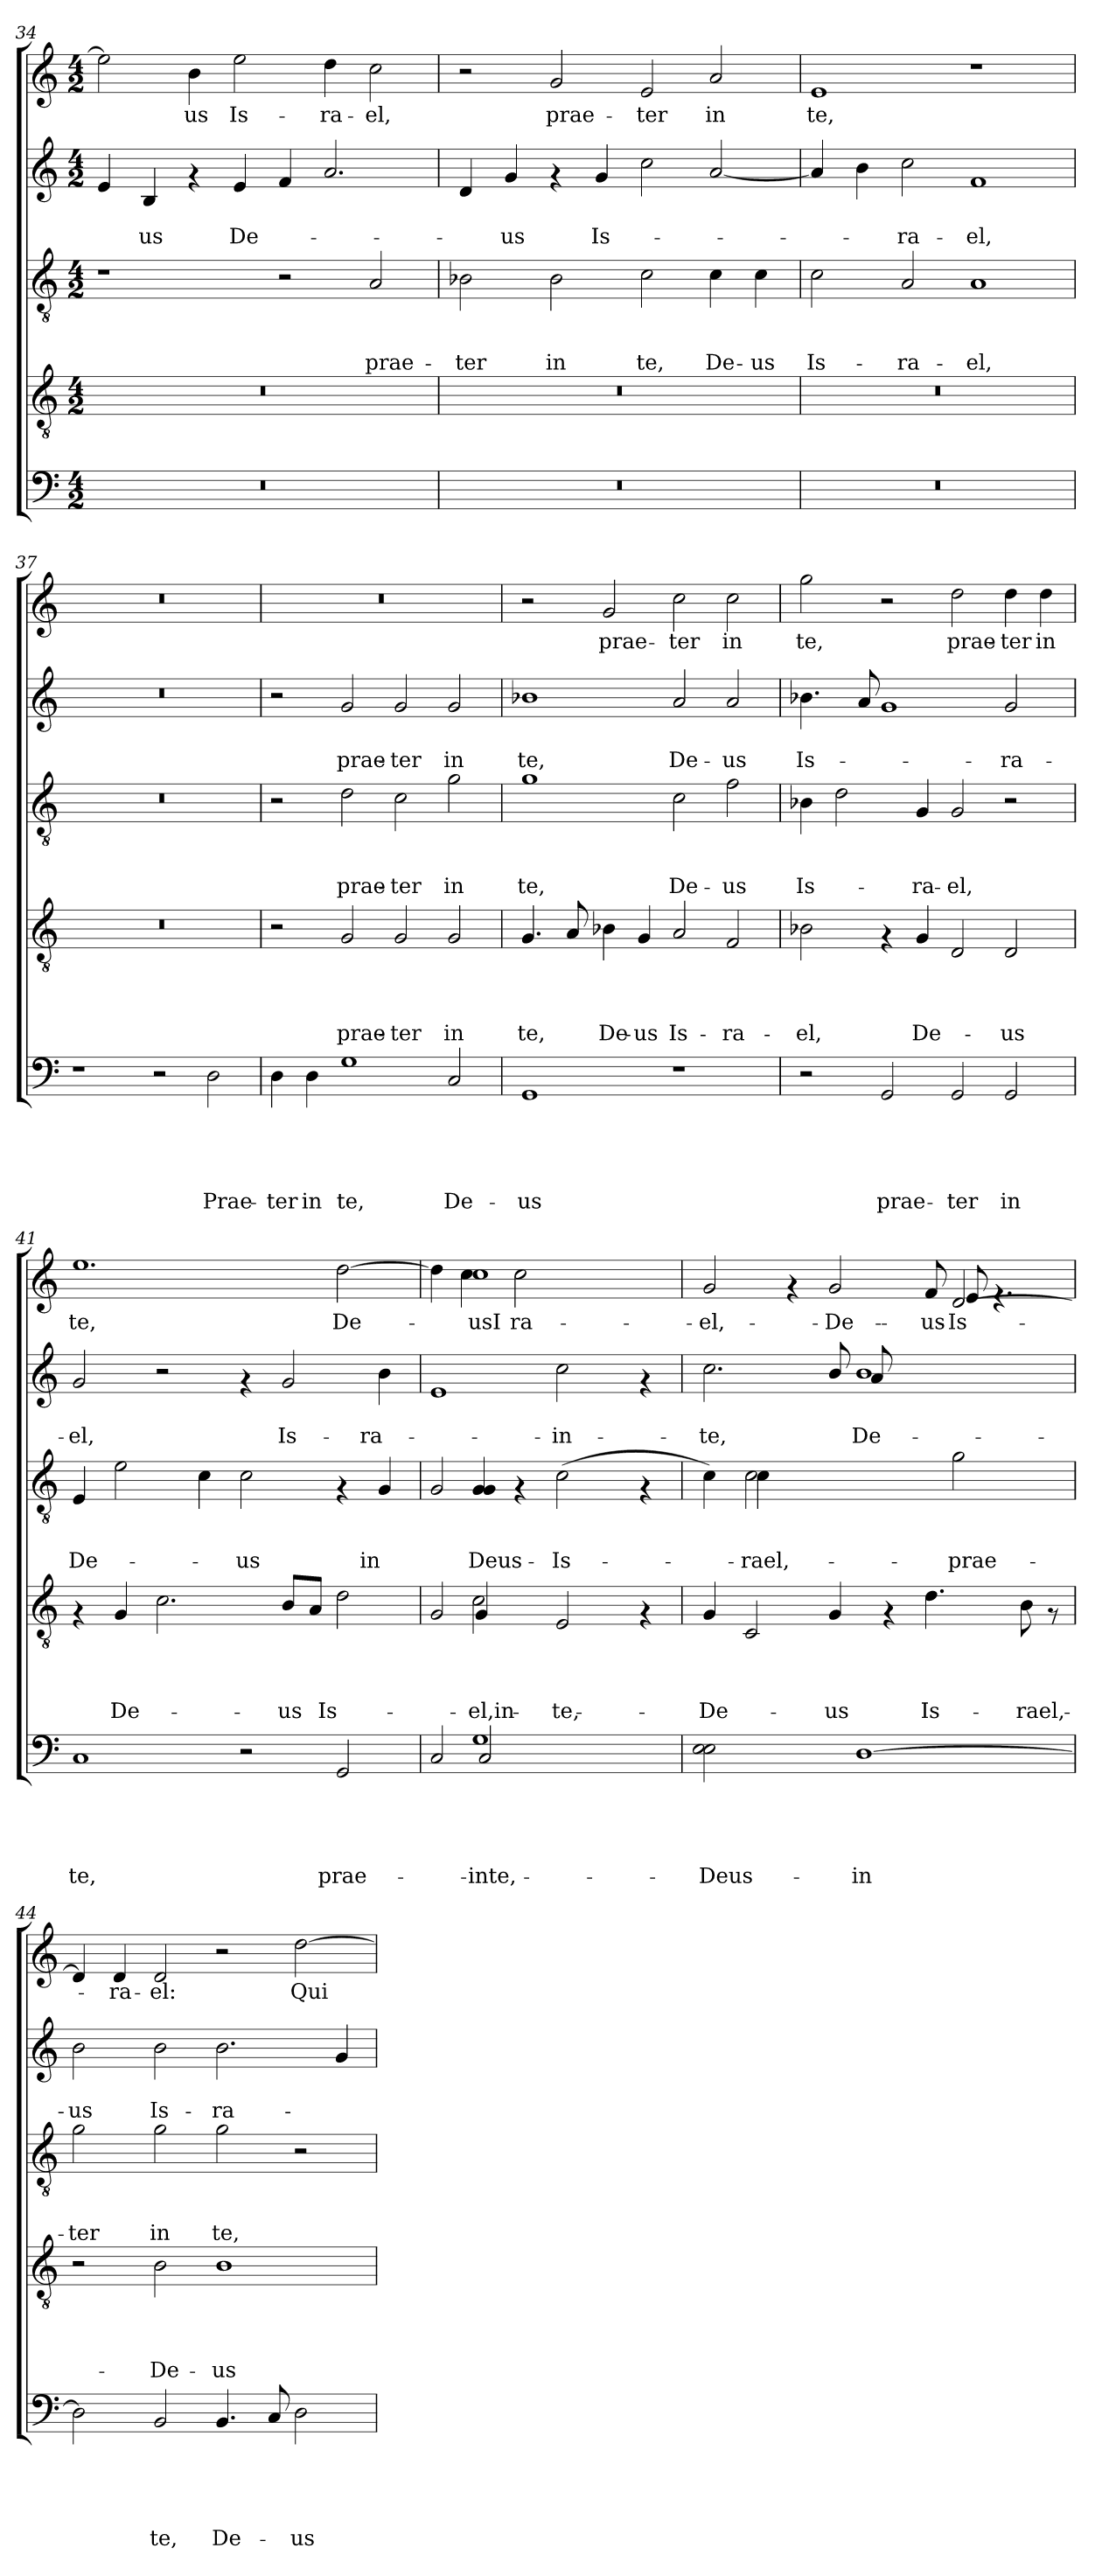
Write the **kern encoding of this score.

**kern	**text	**text	**text	**text	**text	**kern	**text	**text	**text	**text	**kern	**text	**text	**text	**kern	**text	**text	**kern	**text
*part5	*part5	*part5	*part5	*part5	*part5	*part4	*part4	*part4	*part4	*part4	*part3	*part3	*part3	*part3	*part2	*part2	*part2	*part1	*part1
*staff5	*staff5	*staff5	*staff5	*staff5	*staff5	*staff4	*staff4	*staff4	*staff4	*staff4	*staff3	*staff3	*staff3	*staff3	*staff2	*staff2	*staff2	*staff1	*staff1
*clefF4	*	*	*	*	*	*clefGv2	*	*	*	*	*clefGv2	*	*	*	*clefG2	*	*	*clefG2	*
*k[]	*	*	*	*	*	*k[]	*	*	*	*	*k[]	*	*	*	*k[]	*	*	*k[]	*
*C:	*	*	*	*	*	*C:	*	*	*	*	*C:	*	*	*	*C:	*	*	*C:	*
*M4/2	*	*	*	*	*	*M4/2	*	*	*	*	*M4/2	*	*	*	*M4/2	*	*	*M4/2	*
=34	=34	=34	=34	=34	=34	=34	=34	=34	=34	=34	=34	=34	=34	=34	=34	=34	=34	=34	=34
0r	.	.	.	.	.	0r	.	.	.	.	1r	.	.	.	4e/	.	.	2ee\]	.
!	!	!	!	!	!	!	!	!	!	!	!	!	!	!	!	!	!LO:LY:b	!	!
.	.	.	.	.	.	.	.	.	.	.	.	.	.	.	4B/	.	-us	.	.
!	!	!	!	!	!	!	!	!	!	!	!	!	!	!	!	!	!	!	!LO:LY:b
.	.	.	.	.	.	.	.	.	.	.	.	.	.	.	4rf	.	.	4b\	-us
!	!	!	!	!	!	!	!	!	!	!	!	!	!	!	!	!	!LO:LY:b	!	!LO:LY:b
.	.	.	.	.	.	.	.	.	.	.	.	.	.	.	4e/	.	De-	2ee\	Is-
.	.	.	.	.	.	.	.	.	.	.	2r	.	.	.	4f/	.	.	.	.
!	!	!	!	!	!	!	!	!	!	!	!	!	!	!	!	!	!	!	!LO:LY:b
.	.	.	.	.	.	.	.	.	.	.	.	.	.	.	2.a/	.	.	4dd\	-ra-
!	!	!	!	!	!	!	!	!	!	!	!	!	!	!LO:LY:b	!	!	!	!	!LO:LY:b
.	.	.	.	.	.	.	.	.	.	.	2A/	.	.	prae-	.	.	.	2cc\	-el,
=35	=35	=35	=35	=35	=35	=35	=35	=35	=35	=35	=35	=35	=35	=35	=35	=35	=35	=35	=35
!	!	!	!	!	!	!	!	!	!	!	!	!	!	!LO:LY:b	!	!	!	!	!
0r	.	.	.	.	.	0r	.	.	.	.	2B-X\	.	.	-ter	4d/	.	.	2r	.
!	!	!	!	!	!	!	!	!	!	!	!	!	!	!	!	!	!LO:LY:b	!	!
.	.	.	.	.	.	.	.	.	.	.	.	.	.	.	4g/	.	-us	.	.
!	!	!	!	!	!	!	!	!	!	!	!	!	!	!LO:LY:b	!	!	!	!	!LO:LY:b
.	.	.	.	.	.	.	.	.	.	.	2B-\	.	.	in	4rf	.	.	2g/	prae-
!	!	!	!	!	!	!	!	!	!	!	!	!	!	!	!	!	!LO:LY:b	!	!
.	.	.	.	.	.	.	.	.	.	.	.	.	.	.	4g/	.	Is-	.	.
!	!	!	!	!	!	!	!	!	!	!	!	!	!	!LO:LY:b	!	!	!	!	!LO:LY:b
.	.	.	.	.	.	.	.	.	.	.	2c\	.	.	te,	2cc\	.	.	2e/	-ter
!	!	!	!	!	!	!	!	!	!	!	!	!	!	!LO:LY:b	!	!	!	!	!LO:LY:b
.	.	.	.	.	.	.	.	.	.	.	4c\	.	.	De-	[<2a/	.	.	2a/	in
!	!	!	!	!	!	!	!	!	!	!	!	!	!	!LO:LY:b	!	!	!	!	!
.	.	.	.	.	.	.	.	.	.	.	4c\	.	.	-us	.	.	.	.	.
!!LO:PB:g=z
=36	=36	=36	=36	=36	=36	=36	=36	=36	=36	=36	=36	=36	=36	=36	=36	=36	=36	=36	=36
!	!	!	!	!	!	!	!	!	!	!	!	!	!	!LO:LY:b	!	!	!	!	!LO:LY:b
0r	.	.	.	.	.	0r	.	.	.	.	2c\	.	.	Is-	4a/]	.	.	1e	te,
.	.	.	.	.	.	.	.	.	.	.	.	.	.	.	4b\	.	.	.	.
!	!	!	!	!	!	!	!	!	!	!	!	!	!	!LO:LY:b	!	!	!LO:LY:b	!	!
.	.	.	.	.	.	.	.	.	.	.	2A/	.	.	-ra-	2cc\	.	-ra-	.	.
!	!	!	!	!	!	!	!	!	!	!	!	!	!	!LO:LY:b	!	!	!LO:LY:b	!	!
.	.	.	.	.	.	.	.	.	.	.	1A	.	.	-el,	1f	.	-el,	1r	.
=37	=37	=37	=37	=37	=37	=37	=37	=37	=37	=37	=37	=37	=37	=37	=37	=37	=37	=37	=37
1r	.	.	.	.	.	0r	.	.	.	.	0r	.	.	.	0r	.	.	0r	.
2r	.	.	.	.	.	.	.	.	.	.	.	.	.	.	.	.	.	.	.
!	!	!	!	!	!LO:LY:b	!	!	!	!	!	!	!	!	!	!	!	!	!	!
2D\	.	.	.	.	Prae-	.	.	.	.	.	.	.	.	.	.	.	.	.	.
=38	=38	=38	=38	=38	=38	=38	=38	=38	=38	=38	=38	=38	=38	=38	=38	=38	=38	=38	=38
!	!	!	!	!	!LO:LY:b	!	!	!	!	!	!	!	!	!	!	!	!	!	!
4D\	.	.	.	.	-ter	2r	.	.	.	.	2r	.	.	.	2r	.	.	0r	.
!	!	!	!	!	!LO:LY:b	!	!	!	!	!	!	!	!	!	!	!	!	!	!
4D\	.	.	.	.	in	.	.	.	.	.	.	.	.	.	.	.	.	.	.
!	!	!	!	!	!LO:LY:b	!	!	!	!	!LO:LY:b	!	!	!	!LO:LY:b	!	!	!LO:LY:b	!	!
1G	.	.	.	.	te,	2G/	.	.	.	prae-	2d\	.	.	prae-	2g/	.	prae-	.	.
!	!	!	!	!	!	!	!	!	!	!LO:LY:b	!	!	!	!LO:LY:b	!	!	!LO:LY:b	!	!
.	.	.	.	.	.	2G/	.	.	.	-ter	2c\	.	.	-ter	2g/	.	-ter	.	.
!	!	!	!	!	!LO:LY:b	!	!	!	!	!LO:LY:b	!	!	!	!LO:LY:b	!	!	!LO:LY:b	!	!
2C/	.	.	.	.	De-	2G/	.	.	.	in	2g\	.	.	in	2g/	.	in	.	.
=39	=39	=39	=39	=39	=39	=39	=39	=39	=39	=39	=39	=39	=39	=39	=39	=39	=39	=39	=39
!	!	!	!	!	!LO:LY:b	!	!	!	!	!LO:LY:b	!	!	!	!LO:LY:b	!	!	!LO:LY:b	!	!
1GG	.	.	.	.	-us	4.G/	.	.	.	te,	1g	.	.	te,	1b-X	.	te,	2r	.
.	.	.	.	.	.	8A/	.	.	.	.	.	.	.	.	.	.	.	.	.
!	!	!	!	!	!	!	!	!	!	!LO:LY:b	!	!	!	!	!	!	!	!	!LO:LY:b
.	.	.	.	.	.	4B-X\	.	.	.	De-	.	.	.	.	.	.	.	2g/	prae-
!	!	!	!	!	!	!	!	!	!	!LO:LY:b	!	!	!	!	!	!	!	!	!
.	.	.	.	.	.	4G/	.	.	.	-us	.	.	.	.	.	.	.	.	.
!	!	!	!	!	!	!	!	!	!	!LO:LY:b	!	!	!	!LO:LY:b	!	!	!LO:LY:b	!	!LO:LY:b
1r	.	.	.	.	.	2A/	.	.	.	Is-	2c\	.	.	De-	2a/	.	De-	2cc\	-ter
!	!	!	!	!	!	!	!	!	!	!LO:LY:b	!	!	!	!LO:LY:b	!	!	!LO:LY:b	!	!LO:LY:b
.	.	.	.	.	.	2F/	.	.	.	-ra-	2f\	.	.	-us	2a/	.	-us	2cc\	in
=40	=40	=40	=40	=40	=40	=40	=40	=40	=40	=40	=40	=40	=40	=40	=40	=40	=40	=40	=40
!	!	!	!	!	!	!	!	!	!	!LO:LY:b	!	!	!	!LO:LY:b	!	!	!LO:LY:b	!	!LO:LY:b
2r	.	.	.	.	.	2B-X\	.	.	.	-el,	4B-X\	.	.	Is-	4.b-X\	.	Is-	2gg\	te,
.	.	.	.	.	.	.	.	.	.	.	2d\	.	.	.	.	.	.	.	.
.	.	.	.	.	.	.	.	.	.	.	.	.	.	.	8a/	.	.	.	.
!	!	!	!	!	!LO:LY:b	!	!	!	!	!	!	!	!	!	!	!	!	!	!
2GG/	.	.	.	.	prae-	4rF	.	.	.	.	.	.	.	.	1g	.	.	2r	.
!	!	!	!	!	!	!	!	!	!	!LO:LY:b	!	!	!	!LO:LY:b	!	!	!	!	!
.	.	.	.	.	.	4G/	.	.	.	De-	4G/	.	.	-ra-	.	.	.	.	.
!	!	!	!	!	!LO:LY:b	!	!	!	!	!	!	!	!	!LO:LY:b	!	!	!	!	!LO:LY:b
2GG/	.	.	.	.	-ter	2D/	.	.	.	.	2G/	.	.	-el,	.	.	.	2dd\	prae-
!	!	!	!	!	!LO:LY:b	!	!	!	!	!LO:LY:b	!	!	!	!	!	!	!LO:LY:b	!	!LO:LY:b
2GG/	.	.	.	.	in	2D/	.	.	.	-us	2r	.	.	.	2g/	.	-ra-	4dd\	-ter
!	!	!	!	!	!	!	!	!	!	!	!	!	!	!	!	!	!	!	!LO:LY:b
.	.	.	.	.	.	.	.	.	.	.	.	.	.	.	.	.	.	4dd\	in
!!LO:PB:g=z
=41	=41	=41	=41	=41	=41	=41	=41	=41	=41	=41	=41	=41	=41	=41	=41	=41	=41	=41	=41
!	!	!	!	!	!LO:LY:b	!	!	!	!	!	!	!	!	!LO:LY:b	!	!	!LO:LY:b	!	!LO:LY:b
1C	.	.	.	.	te,	4rF	.	.	.	.	4E/	.	.	De-	2g/	.	-el,	1.ee	te,
!	!	!	!	!	!	!	!	!	!	!LO:LY:b	!	!	!	!	!	!	!	!	!
.	.	.	.	.	.	4G/	.	.	.	De-	2e\	.	.	.	.	.	.	.	.
.	.	.	.	.	.	2.c\	.	.	.	.	.	.	.	.	2r	.	.	.	.
.	.	.	.	.	.	.	.	.	.	.	4c\	.	.	.	.	.	.	.	.
!	!	!	!	!	!	!	!	!	!	!	!	!	!	!LO:LY:b	!	!	!	!	!
2r	.	.	.	.	.	.	.	.	.	.	2c\	.	.	-us	4rf	.	.	.	.
!	!	!	!	!	!	!	!	!	!	!LO:LY:b	!	!	!	!	!	!	!LO:LY:b	!	!
.	.	.	.	.	.	8B/L	.	.	.	-us	.	.	.	.	2g/	.	Is-	.	.
.	.	.	.	.	.	8A/J	.	.	.	.	.	.	.	.	.	.	.	.	.
!	!	!	!	!	!LO:LY:b	!	!	!	!	!LO:LY:b	!	!	!	!	!	!	!	!	!LO:LY:b
2GG/	.	.	.	.	prae-	2d\	.	.	.	Is-	4rF	.	.	.	.	.	.	[>2dd\	De-
!	!	!	!	!	!	!	!	!	!	!	!	!	!	!LO:LY:b	!	!	!LO:LY:b	!	!
.	.	.	.	.	.	.	.	.	.	.	4G/	.	.	in	4b\	.	-ra-	.	.
=42	=42	=42	=42	=42	=42	=42	=42	=42	=42	=42	=42	=42	=42	=42	=42	=42	=42	=42	=42
*^	*	*	*	*	*	*^	*	*	*	*	*^	*	*	*	*^	*	*	*^	*
*	*^	*	*	*	*	*	*	*^	*	*	*	*	*	*	*	*	*	*	*	*	*	*	*	*
2C/	4ryy	4ryy	.	.	.	.	.	2G/	4ryy	4ryy	.	.	.	.	2G/	4ryy	.	.	.	1e	2.ryy	.	.	4dd\]	4ryy	.
!	!	!	!	!	!	!	!LO:LY:b	!	!	!	!	!	!	!LO:LY:b	!	!	!	!	!LO:LY:b	!	!	!	!	!	!	!LO:LY:b
.	1G	2C/	.	.	.	.	-inte,	.	2c\	4G/	.	.	.	-el,in	.	4G/ 4G/	.	.	Deus-	.	.	.	.	1cc	4cc\	-usI
!	!	!	!	!	!	!	!	!	!	!	!	!	!	!	!	!	!	!	!	!	!	!	!	!	!	!LO:LY:b
4ryy	.	.	.	.	.	.	.	1ryy	.	4ryy	.	.	.	.	1ryy	4rF	.	.	.	.	.	.	.	.	2cc\	ra-
!	!	!	!	!	!	!	!	!	!	!	!	!	!	!LO:LY:b	!	!	!	!	!LO:LY:b	!	!	!	!LO:LY:b	!	!	!
2.ryy	.	4ryy	.	.	.	.	.	.	2.ryy	2E/	.	.	.	te,	.	(>2c\	.	.	-Is-	.	2cc\	.	-in	.	.	.
.	.	2ryy	.	.	.	.	.	.	.	.	.	.	.	.	.	.	.	.	.	2ryy	.	.	.	.	4ryy	.
.	4ryy	.	.	.	.	.	.	.	.	4rF	.	.	.	.	.	4rF	.	.	.	.	4rf	.	.	4ryy	4ryy	.
*	*v	*v	*	*	*	*	*	*	*	*	*	*	*	*	*	*	*	*	*	*	*	*	*	*	*	*
=43	=43	=43	=43	=43	=43	=43	=43	=43	=43	=43	=43	=43	=43	=43	=43	=43	=43	=43	=43	=43	=43	=43	=43	=43	=43
!	!	!	!	!	!	!LO:LY:b	!	!	!	!	!	!	!LO:LY:b	!	!	!	!	!	!	!	!	!LO:LY:b	!	!	!LO:LY:b
*v	*v	*	*	*	*	*	*	*	*	*	*	*	*	*	*	*	*	*	*	*	*	*	*	*	*
*	*	*	*	*	*	*	*v	*v	*	*	*	*	*	*	*	*	*	*	*	*	*	*	*	*
2E\ 2E\	.	.	.	.	Deus-	4G/	1ryy	.	.	.	De-	4c\)	4ryy	.	.	.	2.cc\	2..ryy	.	te,	2g/	1ryy	-el,
!	!	!	!	!	!	!	!	!	!	!	!	!	!	!	!	!LO:LY:b	!	!	!	!	!	!	!
.	.	.	.	.	.	2C/	.	.	.	.	.	2c\	4c\	.	.	-rael,-	.	.	.	.	.	.	.
4.ryy	.	.	.	.	.	.	.	.	.	.	.	.	1ryy	.	.	.	.	.	.	.	4rf	.	.
!	!	!	!	!	!	!	!	!	!	!	!LO:LY:b	!	!	!	!	!	!	!	!	!	!	!	!LO:LY:b
.	.	.	.	.	.	4G/	.	.	.	.	-us	2ryy	.	.	.	.	8b/	.	.	.	2g/	.	De-
!	!	!	!	!	!LO:LY:b	!	!	!	!	!	!	!	!	!	!	!	!	!	!	!LO:LY:b	!	!	!
[>1D	.	.	.	.	-in	.	.	.	.	.	.	.	.	.	.	.	1b	8a/	.	De-	.	.	.
.	.	.	.	.	.	4rF	2ryy	.	.	.	.	.	.	.	.	.	.	2..ryy	.	.	.	4.ryy	.
!	!	!	!	!	!	!	!	!	!	!	!LO:LY:b	!	!	!	!	!	!	!	!	!	!	!	!LO:LY:b
.	.	.	.	.	.	4.d\	.	.	.	.	Is-	8ryy	.	.	.	.	.	.	.	.	8f/	.	-us
!	!	!	!	!	!	!	!	!	!	!	!	!	!	!	!	!LO:LY:b	!	!	!	!	!	!	!LO:LY:b
.	.	.	.	.	.	.	.	.	.	.	.	2g\	.	.	.	-prae-	.	.	.	.	[<2d/	8e/	Is-
.	.	.	.	.	.	.	8ryy	.	.	.	.	.	4.ryy	.	.	.	.	.	.	.	.	4.rf	.
!	!	!	!	!	!	!	!	!	!	!	!LO:LY:b	!	!	!	!	!	!	!	!	!	!	!	!
.	.	.	.	.	.	4B\	8B\	.	.	.	-rael,-	.	.	.	.	.	.	.	.	.	.	.	.
.	.	.	.	.	.	.	8rF	.	.	.	.	.	.	.	.	.	.	.	.	.	.	.	.
*	*	*	*	*	*	*	*	*	*	*	*	*v	*v	*	*	*	*	*	*	*	*v	*v	*
*	*	*	*	*	*	*	*	*	*	*	*	*	*	*	*	*v	*v	*	*	*	*
=44	=44	=44	=44	=44	=44	=44	=44	=44	=44	=44	=44	=44	=44	=44	=44	=44	=44	=44	=44	=44
!	!	!	!	!	!	!	!	!	!	!	!	!	!	!	!LO:LY:b	!	!	!LO:LY:b	!	!
*	*	*	*	*	*	*v	*v	*	*	*	*	*	*	*	*	*	*	*	*	*
2D\]	.	.	.	.	.	2r	.	.	.	.	2g\	.	.	-ter	2b\	.	-us	4d/]	.
!	!	!	!	!	!	!	!	!	!	!	!	!	!	!	!	!	!	!	!LO:LY:b
.	.	.	.	.	.	.	.	.	.	.	.	.	.	.	.	.	.	4d/	-ra-
!	!	!	!	!	!LO:LY:b	!	!	!	!	!LO:LY:b	!	!	!	!LO:LY:b	!	!	!LO:LY:b	!	!LO:LY:b
2BB/	.	.	.	.	te,	2B\	.	.	.	-De-	2g\	.	.	in	2b\	.	Is-	2d/	-el:
!	!	!	!	!	!LO:LY:b	!	!	!	!	!LO:LY:b	!	!	!	!LO:LY:b	!	!	!LO:LY:b	!	!
4.BB/	.	.	.	.	De-	1B	.	.	.	-us	2g\	.	.	te,	2.b\	.	-ra-	2r	.
8C/	.	.	.	.	.	.	.	.	.	.	.	.	.	.	.	.	.	.	.
!	!	!	!	!	!LO:LY:b	!	!	!	!	!	!	!	!	!	!	!	!	!	!LO:LY:b
2D\	.	.	.	.	-us	.	.	.	.	.	2r	.	.	.	.	.	.	[>2dd\	Qui
.	.	.	.	.	.	.	.	.	.	.	.	.	.	.	4g/	.	.	.	.
=	=	=	=	=	=	=	=	=	=	=	=	=	=	=	=	=	=	=	=
*-	*-	*-	*-	*-	*-	*-	*-	*-	*-	*-	*-	*-	*-	*-	*-	*-	*-	*-	*-
